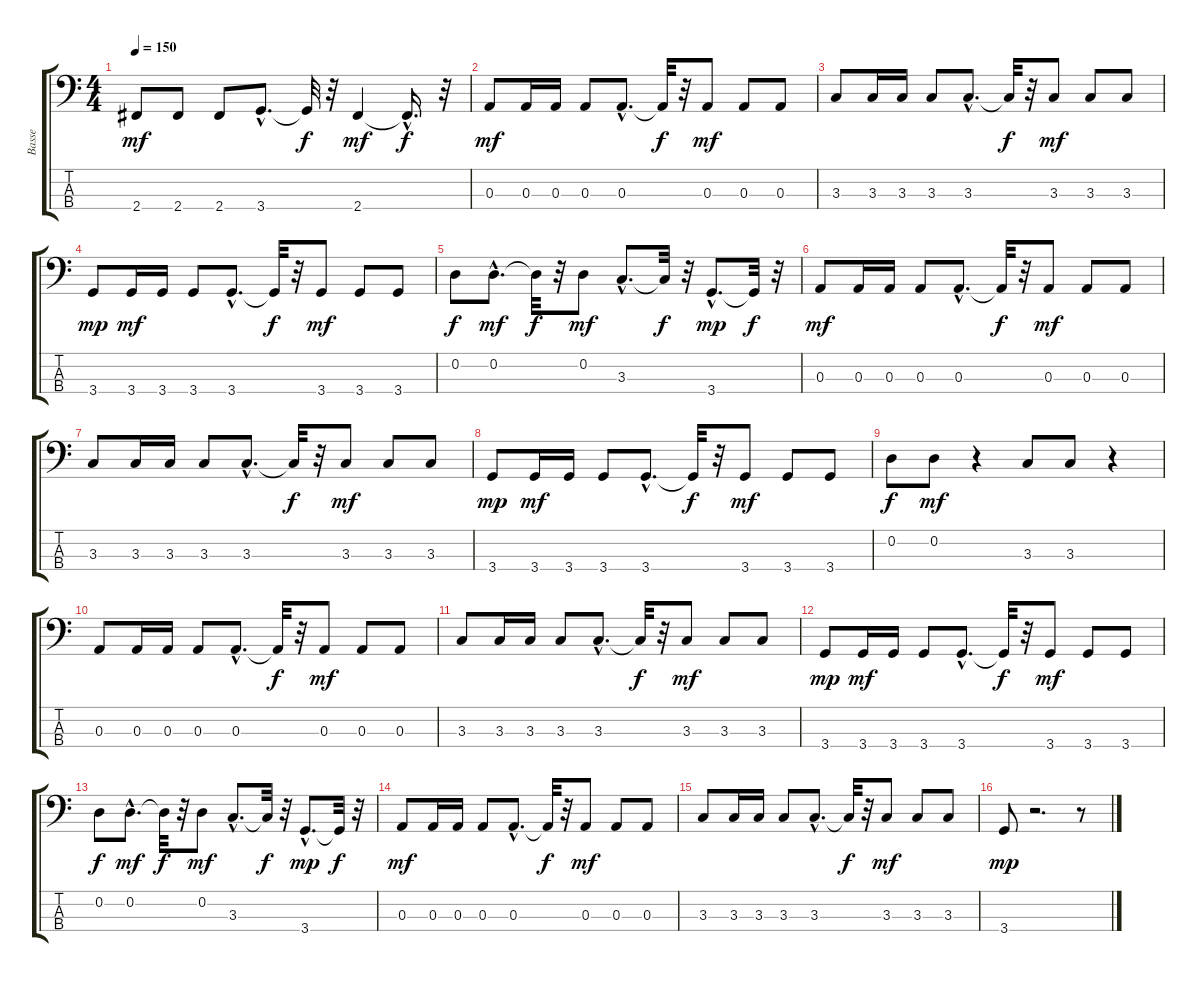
\track ("Basse" "Basse") {instrument slapbass1}
\staff {score tabs}
\tuning (G2 D2 A1 E1) {hide}
\ts (4 4)
\tempo 150
\clef f4
\ks c
2.4.8{dy mf} 2.4.8 2.4.8 3.4{hac}.8{d} 3.4{t}.32{dy f} r.32 2.4.4{dy mf} 2.4{hac t}.16{d dy f} r.32 |
0.3.8{dy mf} 0.3.16 0.3.16 0.3.8 0.3{hac}.8{d} 0.3{t}.32{dy f} r.32 0.3.8{dy mf} 0.3.8 0.3.8 |
3.3.8 3.3.16 3.3.16 3.3.8 3.3{hac}.8{d} 3.3{t}.32{dy f} r.32 3.3.8{dy mf} 3.3.8 3.3.8 |
3.4.8{dy mp} 3.4.16{dy mf} 3.4.16 3.4.8 3.4{hac}.8{d} 3.4{t}.32{dy f} r.32 3.4.8{dy mf} 3.4.8 3.4.8 |
0.2.8{dy f} 0.2{hac}.8{d dy mf} 0.2{t}.32{dy f} r.32 0.2.8{dy mf} 3.3{hac}.8{d} 3.3{t}.32{dy f} r.32 3.4{hac}.8{d dy mp} 3.4{t}.32{dy f} r.32 |
0.3.8{dy mf} 0.3.16 0.3.16 0.3.8 0.3{hac}.8{d} 0.3{t}.32{dy f} r.32 0.3.8{dy mf} 0.3.8 0.3.8 |
3.3.8 3.3.16 3.3.16 3.3.8 3.3{hac}.8{d} 3.3{t}.32{dy f} r.32 3.3.8{dy mf} 3.3.8 3.3.8 |
3.4.8{dy mp} 3.4.16{dy mf} 3.4.16 3.4.8 3.4{hac}.8{d} 3.4{t}.32{dy f} r.32 3.4.8{dy mf} 3.4.8 3.4.8 |
0.2.8{dy f} 0.2.8{dy mf} r.4 3.3.8 3.3.8 r.4 |
0.3.8 0.3.16 0.3.16 0.3.8 0.3{hac}.8{d} 0.3{t}.32{dy f} r.32 0.3.8{dy mf} 0.3.8 0.3.8 |
3.3.8 3.3.16 3.3.16 3.3.8 3.3{hac}.8{d} 3.3{t}.32{dy f} r.32 3.3.8{dy mf} 3.3.8 3.3.8 |
3.4.8{dy mp} 3.4.16{dy mf} 3.4.16 3.4.8 3.4{hac}.8{d} 3.4{t}.32{dy f} r.32 3.4.8{dy mf} 3.4.8 3.4.8 |
0.2.8{dy f} 0.2{hac}.8{d dy mf} 0.2{t}.32{dy f} r.32 0.2.8{dy mf} 3.3{hac}.8{d} 3.3{t}.32{dy f} r.32 3.4{hac}.8{d dy mp} 3.4{t}.32{dy f} r.32 |
0.3.8{dy mf} 0.3.16 0.3.16 0.3.8 0.3{hac}.8{d} 0.3{t}.32{dy f} r.32 0.3.8{dy mf} 0.3.8 0.3.8 |
3.3.8 3.3.16 3.3.16 3.3.8 3.3{hac}.8{d} 3.3{t}.32{dy f} r.32 3.3.8{dy mf} 3.3.8 3.3.8 |
3.4.8{dy mp} r.2{d} r.8
